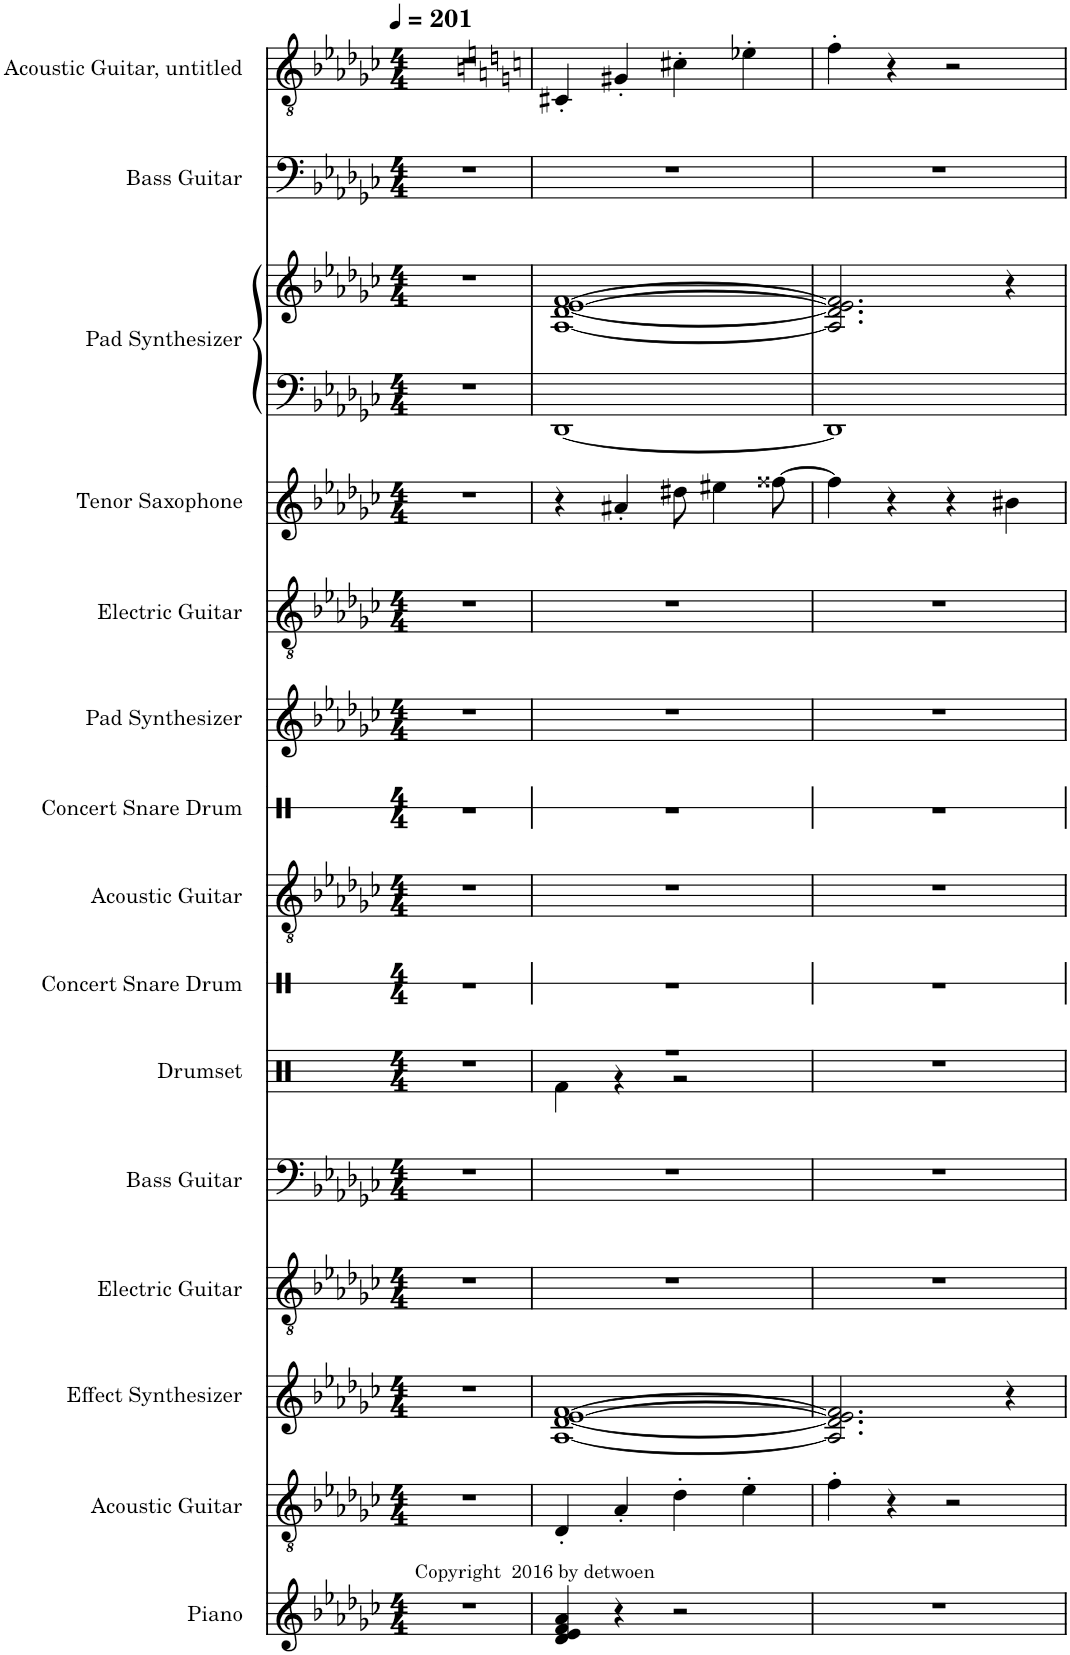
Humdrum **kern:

**kern	**kern	**kern	**kern	**kern	**kern	**kern	**kern	**kern	**kern	**kern	**kern	**kern	**kern	**kern	**kern
*part15	*part14	*part13	*part12	*part11	*part10	*part9	*part8	*part7	*part6	*part5	*part4	*part3	*part3	*part2	*part1
*staff16	*staff15	*staff14	*staff13	*staff12	*staff11	*staff10	*staff9	*staff8	*staff7	*staff6	*staff5	*staff4	*staff3	*staff2	*staff1
*I"Piano	*I"Acoustic Guitar	*I"Effect Synthesizer	*I"Electric Guitar	*I"Bass Guitar	*I"Drumset	*I"Concert Snare Drum	*I"Acoustic Guitar	*I"Concert Snare Drum	*I"Pad Synthesizer	*I"Electric Guitar	*I"Tenor Saxophone	*I"Pad Synthesizer	*	*I"Bass Guitar	*I"Acoustic Guitar, untitled
*I'Pno.	*I'Guit.	*I'Synth.	*I'El. Guit.	*I'B. Guit.	*I'D. Set	*I'Con. Sn.	*I'Guit.	*I'Con. Sn.	*I'Synth.	*I'El. Guit.	*I'T. Sax.	*I'Synth.	*	*I'B. Guit.	*I'Guit.
*	*	*	*	*	*	*stria1	*	*stria1	*	*	*	*	*	*	*
*clefG2	*clefGv2	*clefG2	*clefGv2	*clefF4	*clefX	*clefX	*clefGv2	*clefX	*clefG2	*clefGv2	*clefG2	*clefF4	*clefG2	*clefF4	*clefGv2
*	*	*	*	*Trd7c12	*	*	*	*	*	*	*Trd8c14	*	*	*Trd7c12	*
*k[b-e-a-d-g-c-]	*k[b-e-a-d-g-c-]	*k[b-e-a-d-g-c-]	*k[b-e-a-d-g-c-]	*k[b-e-a-d-g-c-]	*k[]	*k[b-e-a-d-g-c-]	*k[b-e-a-d-g-c-]	*k[b-e-a-d-g-c-]	*k[b-e-a-d-g-c-]	*k[b-e-a-d-g-c-]	*k[b-e-a-d-g-c-]	*k[b-e-a-d-g-c-]	*k[b-e-a-d-g-c-]	*k[b-e-a-d-g-c-]	*k[b-e-a-d-g-c-]
*M4/4	*M4/4	*M4/4	*M4/4	*M4/4	*M4/4	*M4/4	*M4/4	*M4/4	*M4/4	*M4/4	*M4/4	*M4/4	*M4/4	*M4/4	*M4/4
*MM201	*MM201	*MM201	*MM201	*MM201	*MM201	*MM201	*MM201	*MM201	*MM201	*MM201	*MM201	*MM201	*MM201	*MM201	*MM201
=1	=1	=1	=1	=1	=1	=1	=1	=1	=1	=1	=1	=1	=1	=1	=1
1r	1r	1r	1r	1r	1r	1r	1r	1r	1r	1r	1r	1r	1r	1r	1r
=2	=2	=2	=2	=2	=2	=2	=2	=2	=2	=2	=2	=2	=2	=2	=2
*	*	*	*	*	*^	*	*	*	*	*	*	*	*	*	*
4d-/ 4e-/ 4f/ 4a-/	4D-'/	[1A- [1d- [1e- [1f	1r	1r	1r	4Rf\	1r	1r	1r	1r	1r	4r	[1DD-	[1A- [1d- [1e- [1f	1r	4C#X'/
4r	4A-'/	.	.	.	.	4r	.	.	.	.	.	4a#X'/	.	.	.	4G#X'/
2r	4d-'\	.	.	.	.	2r	.	.	.	.	.	8dd#X\	.	.	.	4c#X'\
.	.	.	.	.	.	.	.	.	.	.	.	4ee#X\	.	.	.	.
.	4e-'\	.	.	.	.	.	.	.	.	.	.	.	.	.	.	4e-X'\
.	.	.	.	.	.	.	.	.	.	.	.	[8ff##X\	.	.	.	.
*	*	*	*	*	*v	*v	*	*	*	*	*	*	*	*	*	*
=3	=3	=3	=3	=3	=3	=3	=3	=3	=3	=3	=3	=3	=3	=3	=3
1r	4f'\	2.A-/] 2.d-/] 2.e-/] 2.f/]	1r	1r	1r	1r	1r	1r	1r	1r	4ff##\]	1DD-]	2.A-/] 2.d-/] 2.e-/] 2.f/]	1r	4f'\
.	4r	.	.	.	.	.	.	.	.	.	4r	.	.	.	4r
.	2r	.	.	.	.	.	.	.	.	.	4r	.	.	.	2r
.	.	4r	.	.	.	.	.	.	.	.	4b#X\	.	4r	.	.
=	=	=	=	=	=	=	=	=	=	=	=	=	=	=	=
*-	*-	*-	*-	*-	*-	*-	*-	*-	*-	*-	*-	*-	*-	*-	*-
